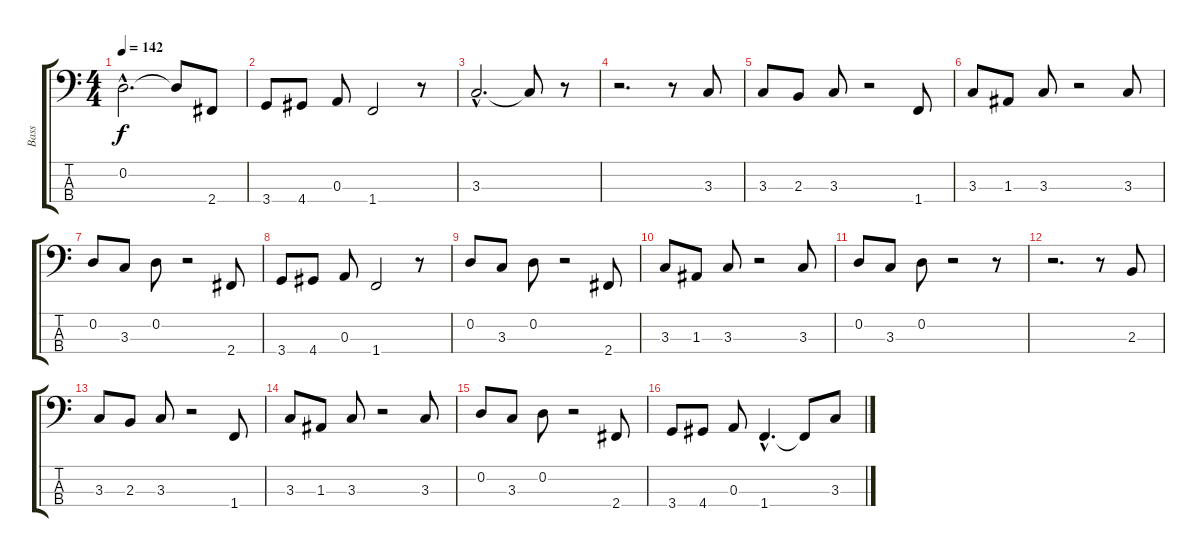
\track ("Bass" "Bass") {instrument slapbass2}
\staff {score tabs}
\tuning (G2 D2 A1 E1) {hide}
\ts (4 4)
\tempo 142
\clef f4
\ks c
0.2{hac}.2{d dy f instrument slapbass2} 0.2{t}.8 2.4.8 |
3.4.8 4.4.8 0.3.8 1.4.2 r.8 |
3.3{hac}.2{d} 3.3{t}.8 r.8 |
r.2{d} r.8 3.3.8 |
3.3.8 2.3.8 3.3.8 r.2 1.4.8 |
3.3.8 1.3.8 3.3.8 r.2 3.3.8 |
0.2.8 3.3.8 0.2.8 r.2 2.4.8 |
3.4.8 4.4.8 0.3.8 1.4.2 r.8 |
0.2.8 3.3.8 0.2.8 r.2 2.4.8 |
3.3.8 1.3.8 3.3.8 r.2 3.3.8 |
0.2.8 3.3.8 0.2.8 r.2 r.8 |
r.2{d} r.8 2.3.8 |
3.3.8 2.3.8 3.3.8 r.2 1.4.8 |
3.3.8 1.3.8 3.3.8 r.2 3.3.8 |
0.2.8 3.3.8 0.2.8 r.2 2.4.8 |
3.4.8 4.4.8 0.3.8 1.4{hac}.4{d} 1.4{t}.8 3.3.8
